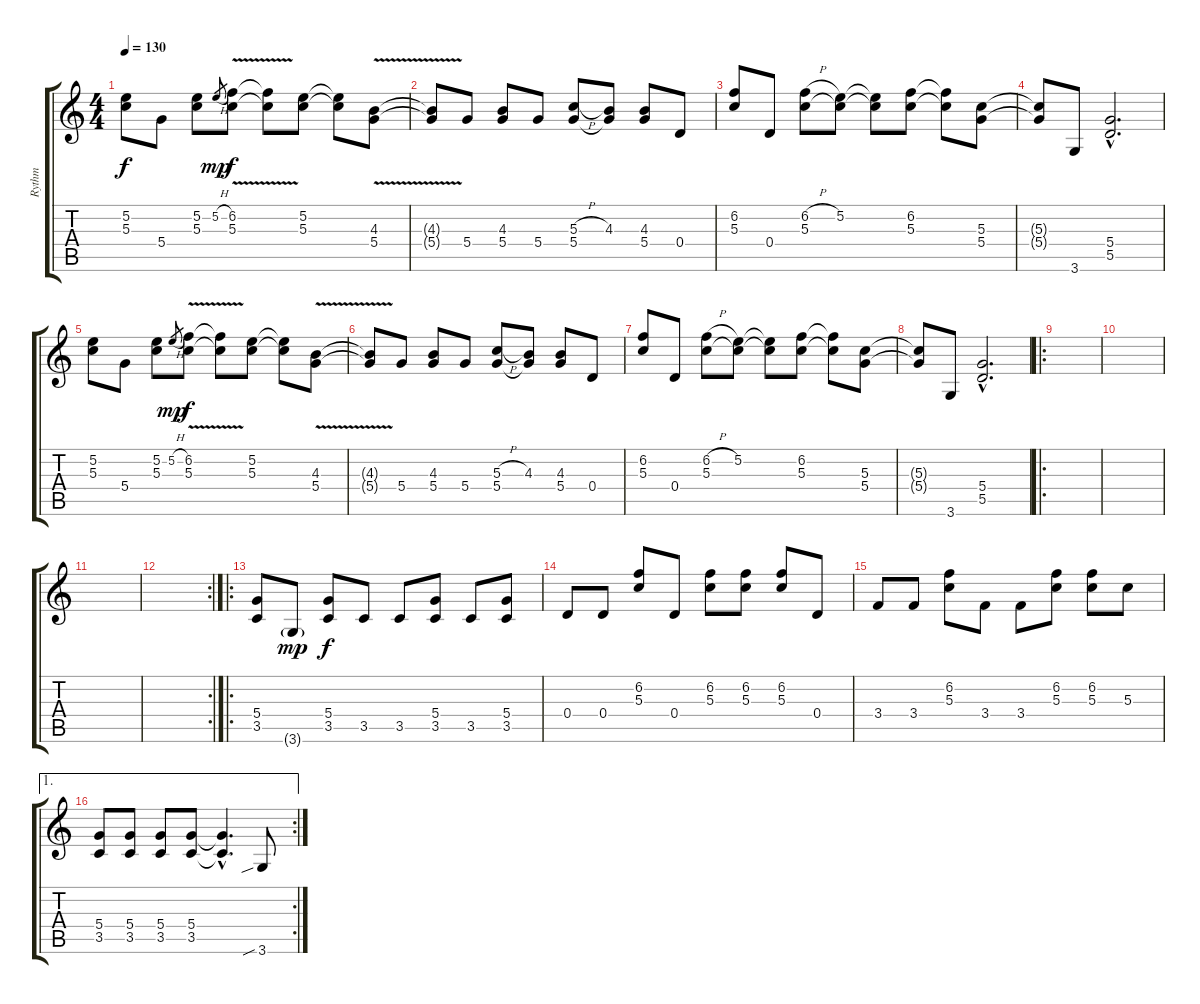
\track ("Rythm" "Rythm") {instrument distortionguitar}
\staff {score tabs}
\tuning (E4 B3 G3 D3 A2 E2) {hide}
\ts (4 4)
\tempo 130
\clef g2
\ks c
(5.2 5.3).8{dy f instrument distortionguitar} 5.4.8 (5.2 5.3).8 5.2{h}.8{gr dy mp} (6.2{v} 5.3).8{dy f} (6.2{t} 5.3{t}).8 (5.2 5.3).8 (5.2{t} 5.3{t}).8 (4.3{v} 5.4).8 |
(4.3{t} 5.4{t}).8 5.4.8 (4.3 5.4).8 5.4.8 (5.3{h} 5.4).8 (4.3 5.4{t}).8 (4.3 5.4).8 0.4.8 |
(6.2 5.3).8 0.4.8 (6.2{h} 5.3).8 (5.2 5.3{t}).8 (5.2{t} 5.3{t}).8 (6.2 5.3).8 (6.2{t} 5.3{t}).8 (5.3 5.4).8 |
(5.3{t} 5.4{t}).8 3.6.8 (5.4{hac} 5.5{hac}).2{d} |
(5.2 5.3).8 5.4.8 (5.2 5.3).8 5.2{h}.8{gr dy mp} (6.2{v} 5.3).8{dy f} (6.2{t} 5.3{t}).8 (5.2 5.3).8 (5.2{t} 5.3{t}).8 (4.3{v} 5.4).8 |
(4.3{t} 5.4{t}).8 5.4.8 (4.3 5.4).8 5.4.8 (5.3{h} 5.4).8 (4.3 5.4{t}).8 (4.3 5.4).8 0.4.8 |
(6.2 5.3).8 0.4.8 (6.2{h} 5.3).8 (5.2 5.3{t}).8 (5.2{t} 5.3{t}).8 (6.2 5.3).8 (6.2{t} 5.3{t}).8 (5.3 5.4).8 |
(5.3{t} 5.4{t}).8 3.6.8 (5.4{hac} 5.5{hac}).2{d} |
\ro
|
|
|
\rc 2
|
\ro
(5.4 3.5).8 3.6{g}.8{dy mp} (5.4 3.5).8{dy f} 3.5.8 3.5.8 (5.4 3.5).8 3.5.8 (5.4 3.5).8 |
0.4.8 0.4.8 (6.2 5.3).8 0.4.8 (6.2 5.3).8 (6.2 5.3).8 (6.2 5.3).8 0.4.8 |
3.4.8 3.4.8 (6.2 5.3).8 3.4.8 3.4.8 (6.2 5.3).8 (6.2 5.3).8 5.3.8 |
\ae 1
\rc 2
(5.4 3.5).8 (5.4 3.5).8 (5.4 3.5).8 (5.4 3.5).8 (5.4{hac t} 3.5{hac t}).4{d} 3.6{sib}.8
